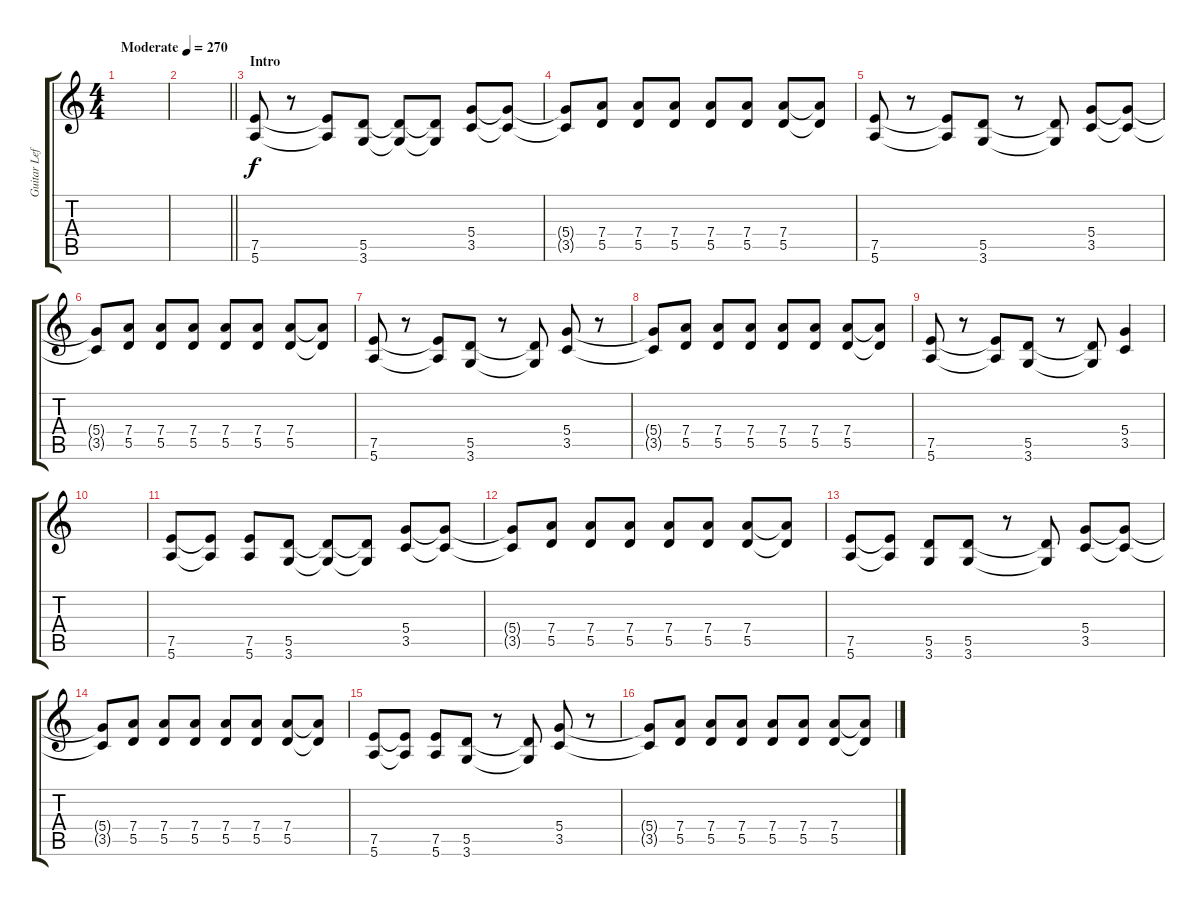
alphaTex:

\track ("Guitar Left" "Guitar Lef") {instrument distortionguitar}
\staff {score tabs}
\tuning (E4 B3 G3 D3 A2 E2) {hide}
\ts (4 4)
\tempo (270 "Moderate")
\clef g2
\ks c
|
\barLineRight lightlight
|
\section ("" "Intro")
(7.5 5.6).8 r.8 (7.5{t} 5.6{t}).8 (5.5 3.6).8 (5.5{t} 3.6{t}).8 (5.5{t} 3.6{t}).8 (5.4 3.5).8 (5.4{t} 3.5{t}).8 |
(5.4{t} 3.5{t}).8 (7.4 5.5).8 (7.4 5.5).8 (7.4 5.5).8 (7.4 5.5).8 (7.4 5.5).8 (7.4 5.5).8 (7.4{t} 5.5{t}).8 |
(7.5 5.6).8 r.8 (7.5{t} 5.6{t}).8 (5.5 3.6).8 r.8 (5.5{t} 3.6{t}).8 (5.4 3.5).8 (5.4{t} 3.5{t}).8 |
(5.4{t} 3.5{t}).8 (7.4 5.5).8 (7.4 5.5).8 (7.4 5.5).8 (7.4 5.5).8 (7.4 5.5).8 (7.4 5.5).8 (7.4{t} 5.5{t}).8 |
(7.5 5.6).8 r.8 (7.5{t} 5.6{t}).8 (5.5 3.6).8 r.8 (5.5{t} 3.6{t}).8 (5.4 3.5).8 r.8 |
(5.4{t} 3.5{t}).8 (7.4 5.5).8 (7.4 5.5).8 (7.4 5.5).8 (7.4 5.5).8 (7.4 5.5).8 (7.4 5.5).8 (7.4{t} 5.5{t}).8 |
(7.5 5.6).8 r.8 (7.5{t} 5.6{t}).8 (5.5 3.6).8 r.8 (5.5{t} 3.6{t}).8 (5.4 3.5).4 |
|
(7.5 5.6).8 (7.5{t} 5.6{t}).8 (7.5 5.6).8 (5.5 3.6).8 (5.5{t} 3.6{t}).8 (5.5{t} 3.6{t}).8 (5.4 3.5).8 (5.4{t} 3.5{t}).8 |
(5.4{t} 3.5{t}).8 (7.4 5.5).8 (7.4 5.5).8 (7.4 5.5).8 (7.4 5.5).8 (7.4 5.5).8 (7.4 5.5).8 (7.4{t} 5.5{t}).8 |
(7.5 5.6).8 (7.5{t} 5.6{t}).8 (5.5 3.6).8 (5.5 3.6).8 r.8 (5.5{t} 3.6{t}).8 (5.4 3.5).8 (5.4{t} 3.5{t}).8 |
(5.4{t} 3.5{t}).8 (7.4 5.5).8 (7.4 5.5).8 (7.4 5.5).8 (7.4 5.5).8 (7.4 5.5).8 (7.4 5.5).8 (7.4{t} 5.5{t}).8 |
(7.5 5.6).8 (7.5{t} 5.6{t}).8 (7.5 5.6).8 (5.5 3.6).8 r.8 (5.5{t} 3.6{t}).8 (5.4 3.5).8 r.8 |
(5.4{t} 3.5{t}).8 (7.4 5.5).8 (7.4 5.5).8 (7.4 5.5).8 (7.4 5.5).8 (7.4 5.5).8 (7.4 5.5).8 (7.4{t} 5.5{t}).8
